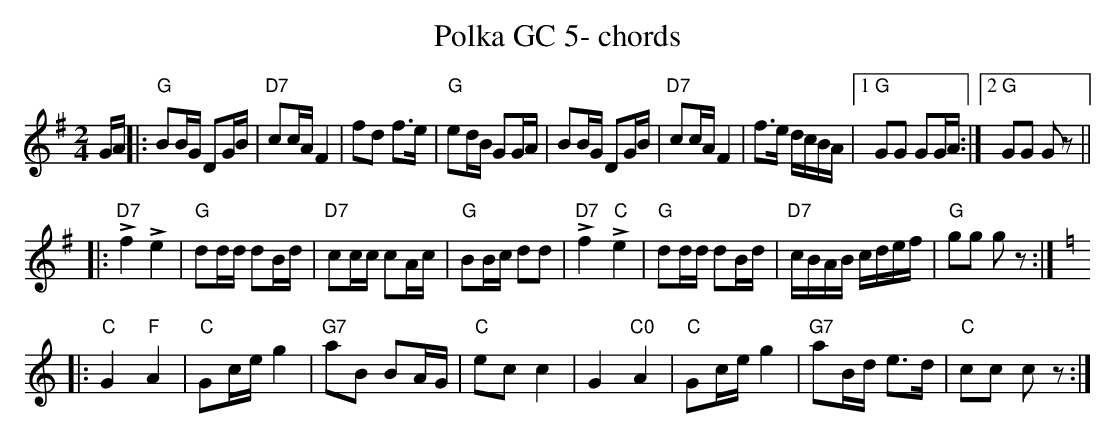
X:1
T:Polka GC 5- chords
M:2/4
L:1/16
K:G %%MIDI gchordon
GA |: "G"B2BG D2GB | "D7"c2cA F4 | f2d2 f3e | "G"e2dB G2GA | B2BG D2GB | "D7"c2cA F4 | f3e dcBA |1 "G"G2G2 G2GA :|2 "G"G2G2 G2z2 ||
|: "D7"!>!f4 !>!e4 | "G"d2dd d2Bd | "D7"c2cc c2Ac | "G"B2Bc d2d2 | "D7"!>!f4 "C"!>!e4 | "G"d2dd d2Bd | "D7"cBAB cdef | "G"g2g2 g2z2 :| [K:C]
|: "C"G4"F"A4 | "C"G2ce g4 | "G7"a2B2 B2AG | "C"e2c2c4 | G4"C0"A4 | "C"G2ce g4 | "G7"a2Bd e3d | "C"c2c2 c2z2 :|
